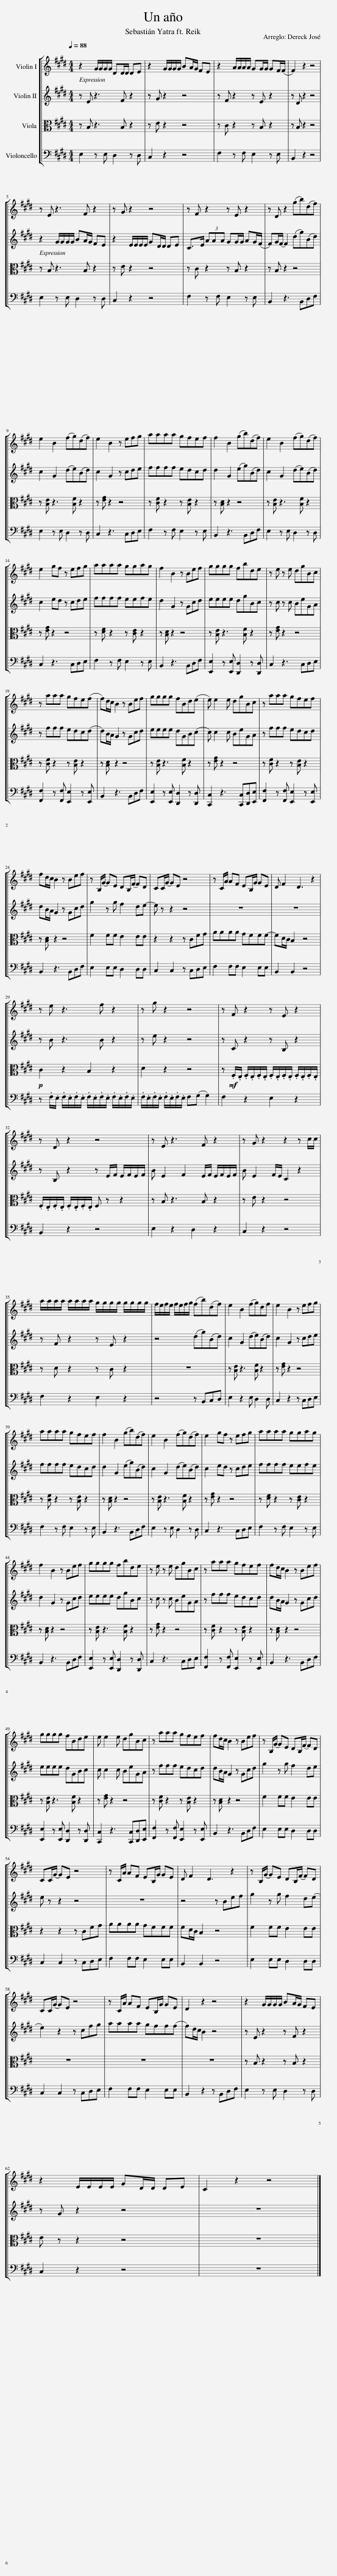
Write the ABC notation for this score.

X:1
%%score [ 1 2 3 4 ]
L:1/8
Q:1/4=88
M:4/4
I:linebreak $
K:E
V:1 treble
V:2 treble
V:3 alto
V:4 bass
V:1
 z2 G/G/G/G/ DD/D/ DE | z2 G/G/G/G/ BA/G/ FE | z2 A/A/A/A/ GG/G/ GF/(F/ | F2) z2 z4 |$ z E z3 F z2 | %5
 z G z2 z4 | z F z2 z E z2 | z D z2 (gb)(df) |$ e2 B2 (fg)(df) | e2 B2 z efg | %10
 aaaa gfef | f2 B2 (gb)(df) | e2 B2 (fg)(df) |$ e2 gf z efg | aaaa ggag | %15
 f2 B2 z Bef | gggg fbde | z e z e dgBc |$ z aaa gfe(f | f)d/c/ B2 z Bef | %20
 gggg fBd(e | e) e2 e dgBc | z aaa gfef |$ fd/c/ B2 z Bef | z B,/(G/ G)E DB,/(F/ F)D | %25
 CC/(G/ G)E z4 | z C/A/ AF EB,/G/ GE | D F2 D3 z2 |$ z e z3 f z2 | z g z2 z4 | %30
 z F z2 z E z2 |$ z D z2 z4 | z E z3 F z2 | z G z2 z2 z c/c/ |$ a/a/a/a/ a/a/a/a/ g/g/g/g/ g/g/g/g/ | %35
 f/e/f/e/ f/e/f/g/ (fb)(df) | e2 B2 (fg)df | e2 B2 z efg |$ aaaa gfef | f2 B2 (gb)(df) | %40
 e2 B2 (fg)(df) | e2 gf z efg | aaaa ggag |$ f2 B2 z Bef | gggg fbde | %45
 z e z e dgBc | z aaa gfef | fd/c/ B2 z Bef |$ gggg fBde | e e2 e dgBc | %50
 z aaa gfef | fd/c/ B2 z Bef | z B,/(G/ G)E DB,/(F/ F)D |$ CC/(G/ G)E z4 | z C/A/ AF EB,/G/ GE | %55
 D F2 D3 z2 | z B,/(G/ G)E DB,/(F/ F)D |$ CC/(G/ G)E z4 | z C/A/ AF EB,/G/ GE | D2 z2 z4 | %60
 z2 G/G/G/G/ BA/G/ FE |$ z2 E/E/E/E/ GD/D/ DE | C2 z2 z4 |] %63
V:2
 z E z3 F z2 | z G z2 z4 | z F z2 z E z2 | z D z2 z4 |$ z2 G/G/G/G/ BA/G/ FE | %5
 z2 E/E/E/E/ GD/D/ DE | C>E (3AAA GG/G/ AG/(F/ | F)G/(F/ F2) (dg)(Bd) |$ c2 G2 (de)(Bd) | c2 G2 z cde | %10
 ffff edcd | d2 G2 (eg)(Bd) | c2 G2 (de)(Bd) |$ c2 ed z cde | ffff eefe | %15
 d2 G2 z Gcd | eeee dgBc | z c z c BeGA |$ z fff edc(d | d)B/A/ G2 z Gcd | %20
 eeee dGB(c | c) c2 c BeGA | z fff edcd |$ dB/A/ G2 z Gcd | g2 z g f2 de- | %25
 e z z2 z4 | z8 | z8 |$ z B z3 B z2 | z e z2 z4 | %30
 z C z2 z B, z2 |$ z B, z2 z E/F/ E/F/E/F/ | B E2 F2 E/F/ E/F/E/F/ | B E2 F/E/ C2 z2 |$ z F z2 z E z2 | %35
 z4 (dg)(Bd) | c2 G2 (de)(Bd) | c2 G2 z cde |$ ffff edcd | d2 G2 (eg)(Bd) | %40
 c2 G2 (de)(Bd) | c2 ed z cde | ffff eefe |$ d2 G2 z Gcd | eeee dgBc | %45
 z c z c BeGA | z fff edcd | dB/A/ G2 z Gcd |$ eeee dGBc | c c2 c BeGA | %50
 z fff edcd | dB/A/ G2 z Gcd | g2 z g f2 de |$ e z z2 z4 | z8 | %55
 z4 z Bef | g2 z g f2 d(e |$ e2) z2 z cfg | aaaa gff(f | f)d/c/ B2 z4 | %60
 z E z2 z F z2 |$ z G z2 z4 | z8 |] %63
V:3
 z B, z3 B, z2 | z E z2 z4 | z C z2 z B, z2 | z B, z2 z4 |$ z B, z3 B, z2 | %5
 z E z2 z4 | z C z2 z B, z2 | z B, z2 z4 |$ z [B,E] z3 [B,F] z2 | z [EG] z2 z4 | %10
 z [CF] z2 z [B,E] z2 | z [B,D] z2 z4 | z [B,E] z3 [B,F] z2 |$ z [EG] z2 z4 | z [DF] z2 z [CE] z2 | %15
 z [B,D] z2 z4 | z [B,E] z3 [B,F] z2 | z [EG] z2 z4 |$ z [CF] z2 z [B,E] z2 | z [B,D] z2 z4 | %20
 z [B,E] z3 [B,F] z2 | z [EG] z2 z4 | z [CF] z2 z [B,E] z2 |$ z [B,D] z2 z4 | F2 FF E2 EE | %25
 z2 z2 z CFG | AAAA GFFF- | FD/C/ B,2 z4 |$!p! C2 z2 B,2 z2 | D2 z2 z4 | %30
 z!mf! .F,/.E,/ .F,/.E,/.F,/.E,/ .F,/.E,/.F,/.E,/ .F,/.E,/.F,/.E,/ |$ .F,/.E,/.F,/.E,/ .F,/.E,/.F,/.E,/ F, z z2 | z B, z3 B, z2 | z E z2 z4 |$ z D z2 z C z2 | %35
 z8 | z [B,E] z3 [B,F] z2 | z [EG] z2 z4 |$ z [CF] z2 z [B,E] z2 | z [B,D] z2 z4 | %40
 z [B,E] z3 [B,F] z2 | z [EG] z2 z4 | z [DF] z2 z [CE] z2 |$ z [B,D] z2 z4 | z [B,E] z3 [B,F] z2 | %45
 z [EG] z2 z4 | z [CF] z2 z [B,E] z2 | z [B,D] z2 z4 |$ z [B,E] z3 [B,F] z2 | z [EG] z2 z4 | %50
 z [CF] z2 z [B,E] z2 | z [B,D] z2 z4 | F2 FF E2 EE |$ z2 z2 z CFG | AAAA GFFF | %55
 FD/C/ B,2 z4 | F2 FF E2 EE |$ z8 | z8 | z8 | %60
 z B, z2 z B, z2 |$ E z z2 z4 | z8 |] %63
V:4
 E,2 z E, D,2 z D, | C,2 z2 z4 | F,2 z F, E,2 z E, | B,,2 z2 z4 |$ E,2 z E, D,2 z D, | %5
 C,2 z2 z4 | F,2 z F, E,2 z E, | B,,2 z3 B,,D,F, |$ E,2 z E, D,2 z D, | C,2 z3 C,D,E, | %10
 F,2 z F, E,2 z E, | B,,2 z3 B,,D,F, | E,2 z E, D,2 z D, |$ C,2 z3 C,D,E, | F,2 z F, E,2 z E, | %15
 B,,2 z3 B,,D,F, | [E,,E,]2 z [E,,E,] [D,,D,]2 z [D,,D,] | C,2 z3 C,D,E, |$ [F,,F,]2 z [F,,F,] [E,,E,]2 z [E,,E,] | B,,2 z3 B,,D,F, | %20
 [E,,E,]2 z [E,,E,] [D,,D,]2 z [D,,D,] | [C,,C,]2 z3 [C,,C,][D,,D,][E,,E,] | [F,,F,]2 z [F,,F,] [E,,E,]2 z [E,,E,] |$ B,,2 z3 B,,D,F, | E,2 E,E, D,2 D,D, | %25
 C,2 C,2 z C,D,E, | F,2 F,F, E,2 E,E, | B,,2 B,,2 z4 |$ z .F,/.E,/ .F,/.E,/.F,/.E,/ .F,/.E,/.F,/.E,/ .F,/.E,/.F,/.E,/ | .F,/.E,/.F,/.E,/ .F,/.E,/.F,/.E,/ F,(G, G,2) | %30
 F,2 z2 E,2 z2 |$ B,,2 z2 z4 | E,2 z2 D,2 z2 | C,2 z2 z4 |$ F,2 z2 E,2 z2 | %35
 z4 z B,,C,D, | E,2 z2 E, D,2 D, | C,2 z2 z C,D,E, |$ F,2 z F, E,2 z E, | B,,2 z3 B,,D,F, | %40
 E,2 z E, D,2 z D, | C,2 z3 C,D,E, | F,2 z F, E,2 z E, |$ B,,2 z3 B,,D,F, | [E,,E,]2 z [E,,E,] [D,,D,]2 z [D,,D,] | %45
 C,2 z3 C,D,E, | [F,,F,]2 z [F,,F,] [E,,E,]2 z [E,,E,] | B,,2 z3 B,,D,F, |$ [E,,E,]2 z [E,,E,] [D,,D,]2 z [D,,D,] | [C,,C,]2 z3 [C,,C,][D,,D,][E,,E,] | %50
 [F,,F,]2 z [F,,F,] [E,,E,]2 z [E,,E,] | B,,2 z3 B,,D,F, | E,2 E,E, D,2 D,D, |$ C,2 C,2 z C,D,E, | F,2 F,F, E,2 E,E, | %55
 B,,2 B,,2 z4 | E,2 E,E, D,2 D,D, |$ C,2 C,2 z C,D,E, | F,2 F,F, E,2 E,E, | B,,2 z2 z B,,D,F, | %60
 E,2 z E, D,2 z D, |$ C,2 z2 z4 | z8 |] %63
